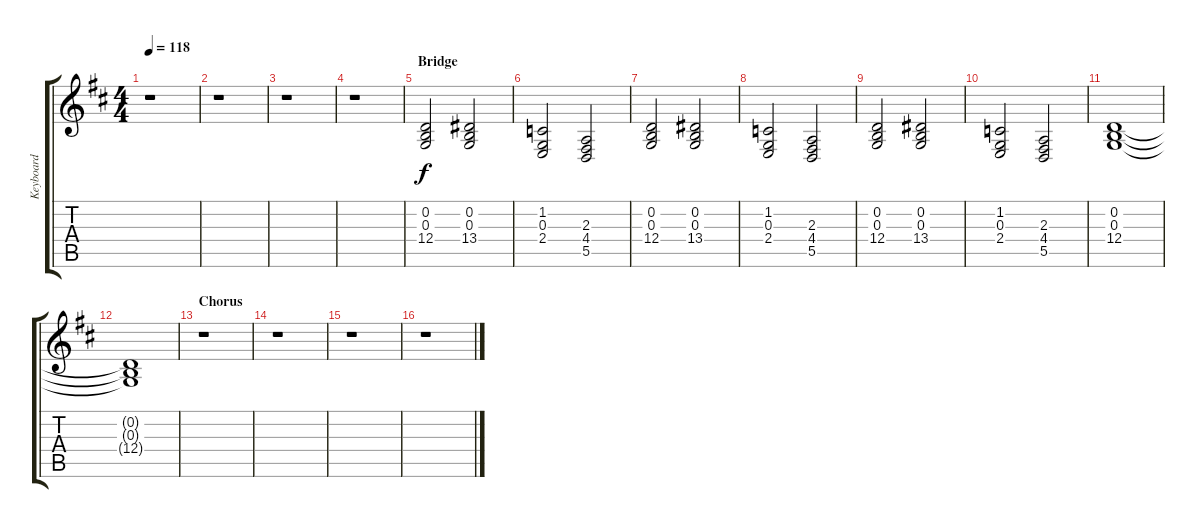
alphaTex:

\track ("Keyboard" "Keyboard") {instrument synthstrings1}
\staff {score tabs}
\tuning (E4 B3 G3 D3 A2 E2) {hide}
\ts (4 4)
\tempo 118
\clef g2
\ks d
r.1{dy f} |
r.1 |
r.1 |
r.1 |
\section ("" "Bridge")
(0.2 0.3 12.4).2 (0.2 0.3 13.4).2 |
(1.2 0.3 2.4).2 (2.3 4.4 5.5).2 |
(0.2 0.3 12.4).2 (0.2 0.3 13.4).2 |
(1.2 0.3 2.4).2 (2.3 4.4 5.5).2 |
(0.2 0.3 12.4).2 (0.2 0.3 13.4).2 |
(1.2 0.3 2.4).2 (2.3 4.4 5.5).2 |
(0.2 0.3 12.4).1 |
(0.2{t} 0.3{t} 12.4{t}).1 |
\section ("" "Chorus")
r.1 |
r.1 |
r.1 |
r.1
